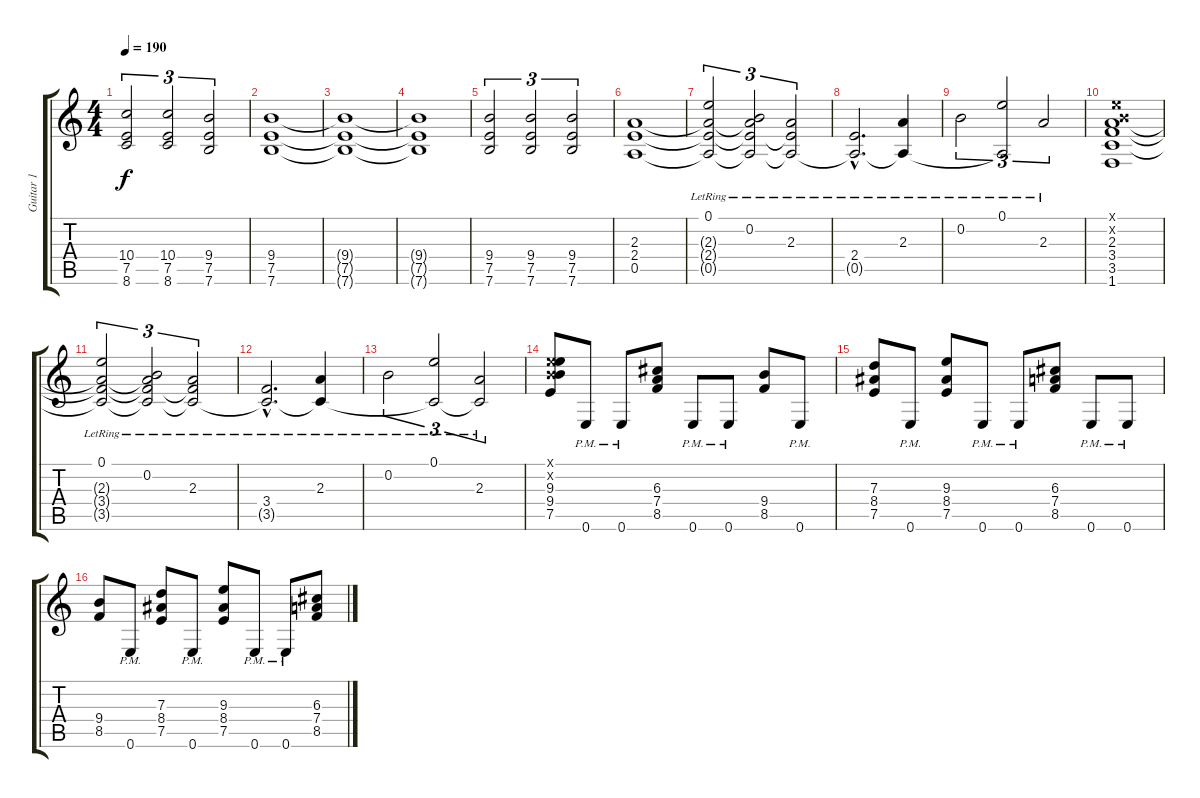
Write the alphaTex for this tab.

\track ("Guitar 1" "Guitar 1") {instrument overdrivenguitar}
\staff {score tabs}
\tuning (E4 B3 G3 D3 A2 E2) {hide}
\ts (4 4)
\tempo 190
\clef g2
\ks c
(10.4 7.5 8.6).2{tu (3 2) dy f} (10.4 7.5 8.6).2{tu (3 2)} (9.4 7.5 7.6).2{tu (3 2)} |
(9.4 7.5 7.6).1 |
(9.4{t} 7.5{t} 7.6{t}).1 |
(9.4{t} 7.5{t} 7.6{t}).1 |
(9.4 7.5 7.6).2{tu (3 2)} (9.4 7.5 7.6).2{tu (3 2)} (9.4 7.5 7.6).2{tu (3 2)} |
(2.3 2.4 0.5).1 |
(0.1{lr} 2.3{t} 2.4{t} 0.5{t}).2{tu (3 2)} (0.2{lr} 2.3{t} 2.4{t} 0.5{t}).2{tu (3 2)} (2.3{lr} 2.4{t} 0.5{t}).2{tu (3 2)} |
(2.4{hac lr} 0.5{hac t}).2{d} (2.3{lr} 0.5{t}).4 |
0.2{lr}.2{tu (3 2)} (0.1{lr} 0.5{t}).2{tu (3 2)} 2.3{lr}.2{tu (3 2)} |
(0.1{x} 0.2{x} 2.3 3.4 3.5 1.6).1 |
(0.1{lr} 2.3{t} 3.4{t} 3.5{t}).2{tu (3 2)} (0.2{lr} 2.3{t} 3.4{t} 3.5{t}).2{tu (3 2)} (2.3{lr} 3.4{t} 3.5{t}).2{tu (3 2)} |
(3.4{hac lr} 3.5{hac t}).2{d} (2.3{lr} 3.5{t}).4 |
0.2{lr}.2{tu (3 2)} (0.1{lr} 3.5{t}).2{tu (3 2)} (2.3{lr} 3.5{t}).2{tu (3 2)} |
(0.1{x} 0.2{x} 9.3 9.4 7.5).8 0.6{pm}.8 0.6{pm}.8 (6.3 7.4 8.5).8 0.6{pm}.8 0.6{pm}.8 (9.4 8.5).8 0.6{pm}.8 |
(7.3 8.4 7.5).8 0.6{pm}.8 (9.3 8.4 7.5).8 0.6{pm}.8 0.6{pm}.8 (6.3 7.4 8.5).8 0.6{pm}.8 0.6{pm}.8 |
(9.4 8.5).8 0.6{pm}.8 (7.3 8.4 7.5).8 0.6{pm}.8 (9.3 8.4 7.5).8 0.6{pm}.8 0.6{pm}.8 (6.3 7.4 8.5).8
